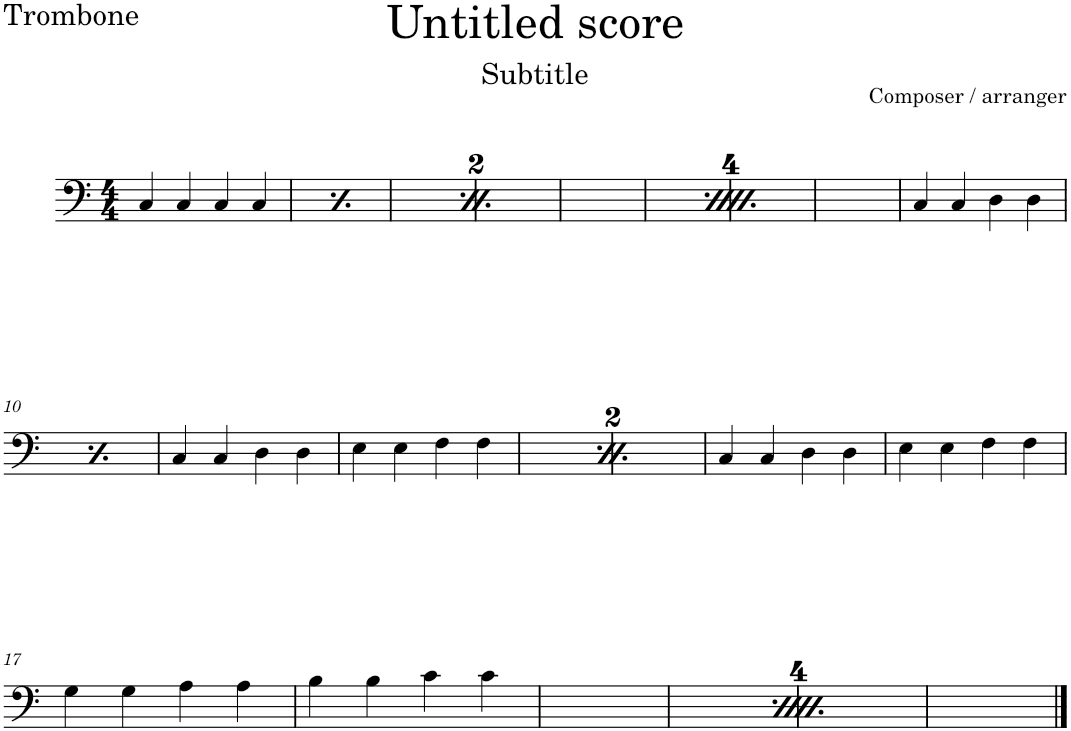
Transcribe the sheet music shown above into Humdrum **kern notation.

**kern
*part1
*staff1
*I"Trombone
*I'Tbn.
*clefF4
*k[]
*M4/4
=1
4C/
4C/
4C/
4C/
=2
4C/
4C/
4C/
4C/
=3
4C/
4C/
4C/
4C/
=4
4C/
4C/
4C/
4C/
=5
4C/
4C/
4C/
4C/
=6
4C/
4C/
4C/
4C/
=7
4C/
4C/
4C/
4C/
=8
4C/
4C/
4C/
4C/
=9
4C/
4C/
4D\
4D\
!!LO:LB:g=z
=10
4C/
4C/
4D\
4D\
=11
4C/
4C/
4D\
4D\
=12
4E\
4E\
4F\
4F\
=13
4C/
4C/
4D\
4D\
=14
4E\
4E\
4F\
4F\
=15
4C/
4C/
4D\
4D\
=16
4E\
4E\
4F\
4F\
!!LO:LB:g=z
=17
4G\
4G\
4A\
4A\
=18
4B\
4B\
4c\
4c\
=19
4C/
4C/
4D\
4D\
=20
4E\
4E\
4F\
4F\
=21
4G\
4G\
4A\
4A\
=22
4B\
4B\
4c\
4c\
==
*-
